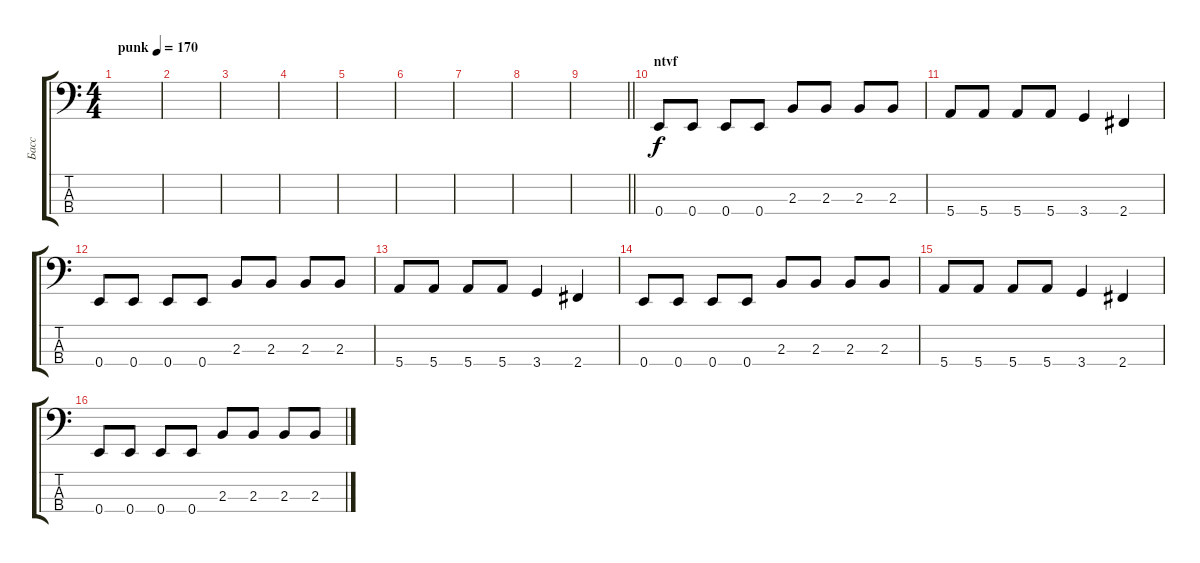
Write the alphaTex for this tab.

\track ("Басс" "Басс") {instrument electricbassfinger}
\staff {score tabs}
\tuning (G2 D2 A1 E1) {hide}
\ts (4 4)
\tempo (170 "punk")
\clef f4
\ks c
|
|
|
|
|
|
|
|
\barLineRight lightlight
|
\section ("" "ntvf")
0.4.8 0.4.8 0.4.8 0.4.8 2.3.8 2.3.8 2.3.8 2.3.8 |
5.4.8 5.4.8 5.4.8 5.4.8 3.4.4 2.4.4 |
0.4.8 0.4.8 0.4.8 0.4.8 2.3.8 2.3.8 2.3.8 2.3.8 |
5.4.8 5.4.8 5.4.8 5.4.8 3.4.4 2.4.4 |
0.4.8 0.4.8 0.4.8 0.4.8 2.3.8 2.3.8 2.3.8 2.3.8 |
5.4.8 5.4.8 5.4.8 5.4.8 3.4.4 2.4.4 |
0.4.8 0.4.8 0.4.8 0.4.8 2.3.8 2.3.8 2.3.8 2.3.8
